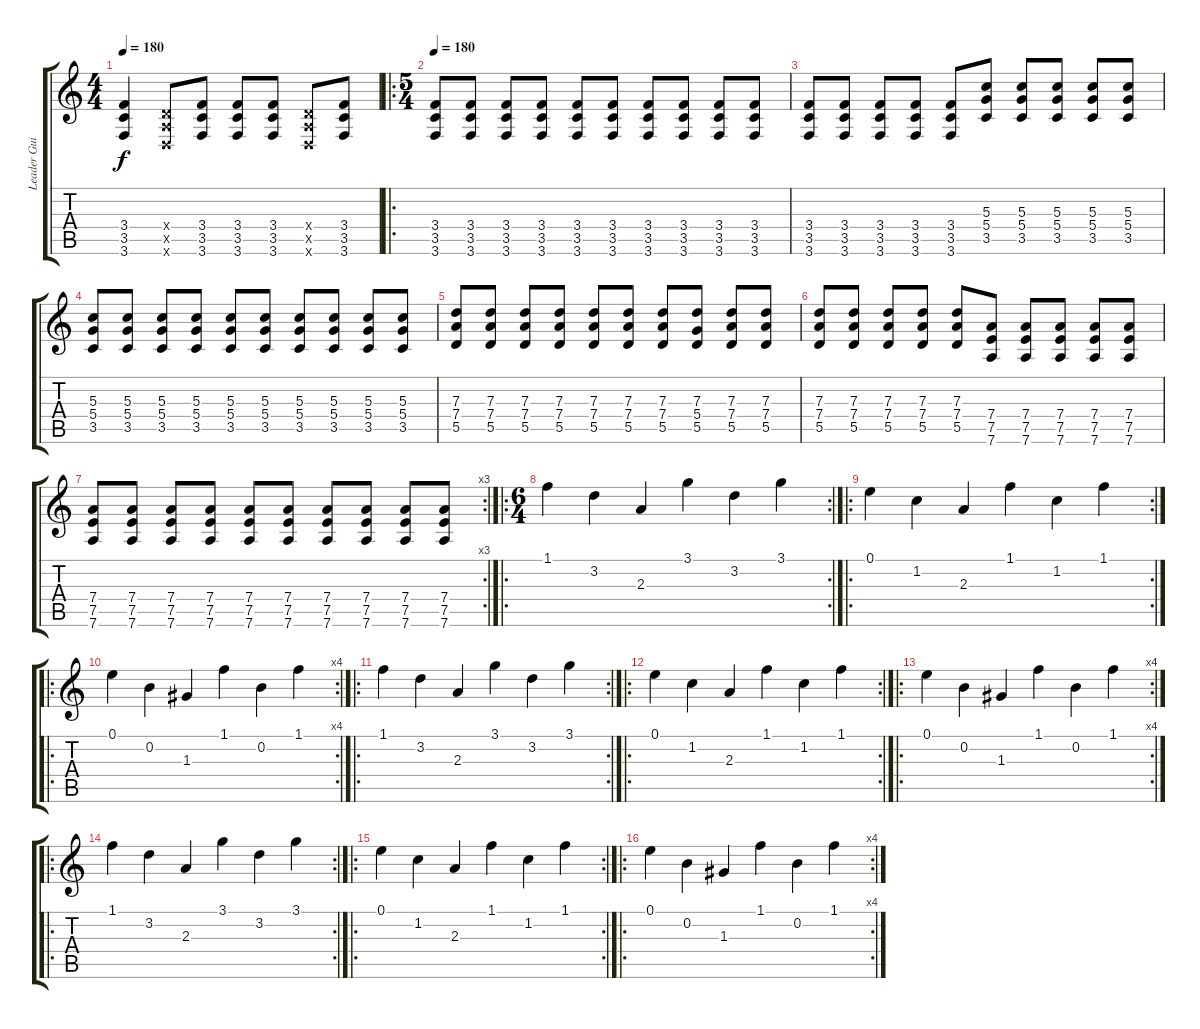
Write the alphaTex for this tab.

\track ("Leader Guitar" "Leader Gui") {instrument acousticguitarnylon}
\staff {score tabs}
\tuning (E4 B3 G3 D3 A2 D2) {hide}
\ts (4 4)
\tempo 180
\clef g2
\ks c
(3.4 3.5 3.6).4{dy f} (0.4{x} 0.5{x} 0.6{x}).8 (3.4 3.5 3.6).8 (3.4 3.5 3.6).8 (3.4 3.5 3.6).8 (0.4{x} 0.5{x} 0.6{x}).8 (3.4 3.5 3.6).8 |
\ro
\ts (5 4)
\tempo 180
(3.4 3.5 3.6).8{instrument distortionguitar} (3.4 3.5 3.6).8 (3.4 3.5 3.6).8 (3.4 3.5 3.6).8 (3.4 3.5 3.6).8 (3.4 3.5 3.6).8 (3.4 3.5 3.6).8 (3.4 3.5 3.6).8 (3.4 3.5 3.6).8 (3.4 3.5 3.6).8 |
(3.4 3.5 3.6).8 (3.4 3.5 3.6).8 (3.4 3.5 3.6).8 (3.4 3.5 3.6).8 (3.4 3.5 3.6).8 (5.3 5.4 3.5).8 (5.3 5.4 3.5).8 (5.3 5.4 3.5).8 (5.3 5.4 3.5).8 (5.3 5.4 3.5).8 |
(5.3 5.4 3.5).8 (5.3 5.4 3.5).8 (5.3 5.4 3.5).8 (5.3 5.4 3.5).8 (5.3 5.4 3.5).8 (5.3 5.4 3.5).8 (5.3 5.4 3.5).8 (5.3 5.4 3.5).8 (5.3 5.4 3.5).8 (5.3 5.4 3.5).8 |
(7.3 7.4 5.5).8 (7.3 7.4 5.5).8 (7.3 7.4 5.5).8 (7.3 7.4 5.5).8 (7.3 7.4 5.5).8 (7.3 7.4 5.5).8 (7.3 7.4 5.5).8 (7.3 5.4 5.5).8 (7.3 7.4 5.5).8 (7.3 7.4 5.5).8 |
(7.3 7.4 5.5).8 (7.3 7.4 5.5).8 (7.3 7.4 5.5).8 (7.3 7.4 5.5).8 (7.3 7.4 5.5).8 (7.4 7.5 7.6).8 (7.4 7.5 7.6).8 (7.4 7.5 7.6).8 (7.4 7.5 7.6).8 (7.4 7.5 7.6).8 |
\rc 3
(7.4 7.5 7.6).8 (7.4 7.5 7.6).8 (7.4 7.5 7.6).8 (7.4 7.5 7.6).8 (7.4 7.5 7.6).8 (7.4 7.5 7.6).8 (7.4 7.5 7.6).8 (7.4 7.5 7.6).8 (7.4 7.5 7.6).8 (7.4 7.5 7.6).8 |
\ro
\rc 2
\ts (6 4)
1.1.4{instrument acousticguitarnylon} 3.2.4 2.3.4 3.1.4 3.2.4 3.1.4 |
\ro
\rc 2
0.1.4 1.2.4 2.3.4 1.1.4 1.2.4 1.1.4 |
\ro
\rc 4
0.1.4 0.2.4 1.3.4 1.1.4 0.2.4 1.1.4 |
\ro
\rc 2
1.1.4 3.2.4 2.3.4 3.1.4 3.2.4 3.1.4 |
\ro
\rc 2
0.1.4 1.2.4 2.3.4 1.1.4 1.2.4 1.1.4 |
\ro
\rc 4
0.1.4 0.2.4 1.3.4 1.1.4 0.2.4 1.1.4 |
\ro
\rc 2
1.1.4{instrument acousticguitarnylon} 3.2.4 2.3.4 3.1.4 3.2.4 3.1.4 |
\ro
\rc 2
0.1.4 1.2.4 2.3.4 1.1.4 1.2.4 1.1.4 |
\ro
\rc 4
0.1.4 0.2.4 1.3.4 1.1.4 0.2.4 1.1.4
